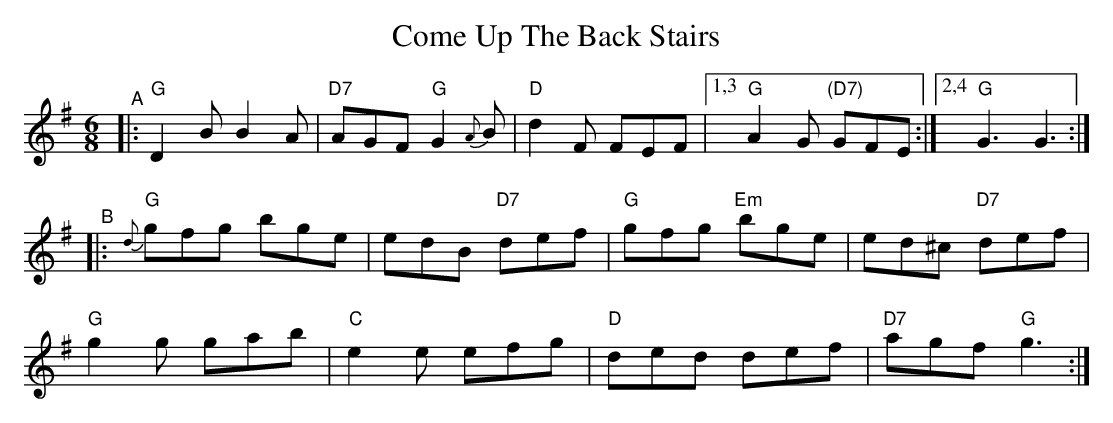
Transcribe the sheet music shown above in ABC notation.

X:1
T: Come Up The Back Stairs
M: 6/8
K: G
"^A"|:\
"G"D2B B2A | "D7"AGF "G"G2{A}B | "D"d2F FEF |[1,3 "G"A2G "(D7)"GFE :|[2,4 "G"G3 G3 :|
"^B"|: {d}\
"G"gfg bge | edB "D7"def | "G"gfg "Em"bge | ed^c "D7"def |
"G"g2g gab | "C"e2e efg | "D"ded def | "D7"agf "G"g3 :|
